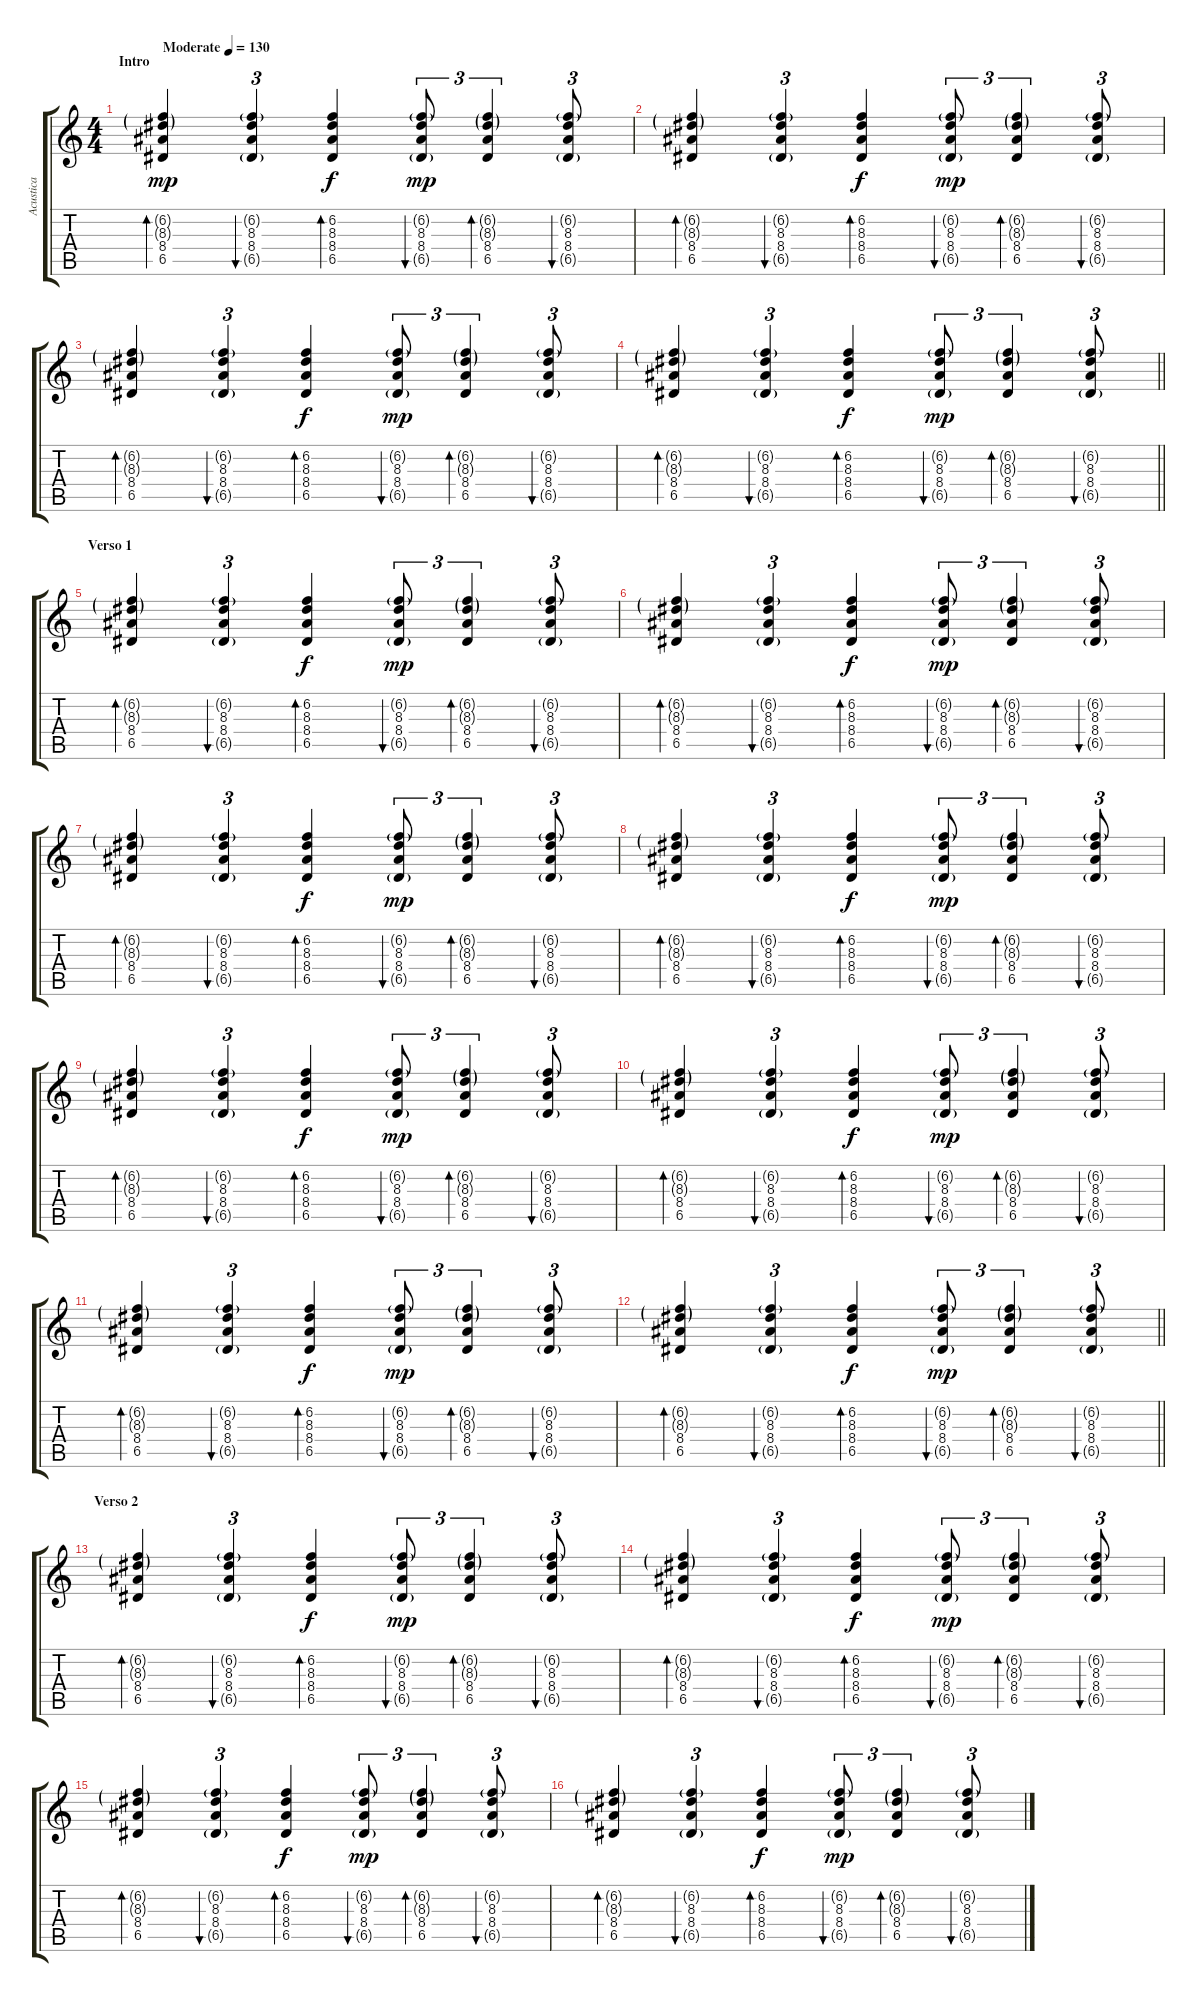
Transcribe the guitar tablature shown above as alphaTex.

\track ("Acustica" "Acustica") {instrument acousticguitarsteel}
\staff {score tabs}
\tuning (E4 B3 G3 D3 A2 E2) {hide}
\ts (4 4)
\section ("" "Intro")
\tempo (130 "Moderate")
\clef g2
\ks c
(6.2{g} 8.3{g} 8.4 6.5).4{bd 30 dy mp instrument acousticguitarsteel} (6.2{g} 8.3 8.4 6.5{g}).4{tu (3 2) bu 30} (6.2 8.3 8.4 6.5).4{bd 30 dy f} (6.2{g} 8.3 8.4 6.5{g}).8{tu (3 2) bu 30 dy mp} (6.2{g} 8.3{g} 8.4 6.5).4{tu (3 2) bd 30} (6.2{g} 8.3 8.4 6.5{g}).8{tu (3 2) bu 30} |
(6.2{g} 8.3{g} 8.4 6.5).4{bd 30} (6.2{g} 8.3 8.4 6.5{g}).4{tu (3 2) bu 30} (6.2 8.3 8.4 6.5).4{bd 30 dy f} (6.2{g} 8.3 8.4 6.5{g}).8{tu (3 2) bu 30 dy mp} (6.2{g} 8.3{g} 8.4 6.5).4{tu (3 2) bd 30} (6.2{g} 8.3 8.4 6.5{g}).8{tu (3 2) bu 30} |
(6.2{g} 8.3{g} 8.4 6.5).4{bd 30} (6.2{g} 8.3 8.4 6.5{g}).4{tu (3 2) bu 30} (6.2 8.3 8.4 6.5).4{bd 30 dy f} (6.2{g} 8.3 8.4 6.5{g}).8{tu (3 2) bu 30 dy mp} (6.2{g} 8.3{g} 8.4 6.5).4{tu (3 2) bd 30} (6.2{g} 8.3 8.4 6.5{g}).8{tu (3 2) bu 30} |
\barLineRight lightlight
(6.2{g} 8.3{g} 8.4 6.5).4{bd 30} (6.2{g} 8.3 8.4 6.5{g}).4{tu (3 2) bu 30} (6.2 8.3 8.4 6.5).4{bd 30 dy f} (6.2{g} 8.3 8.4 6.5{g}).8{tu (3 2) bu 30 dy mp} (6.2{g} 8.3{g} 8.4 6.5).4{tu (3 2) bd 30} (6.2{g} 8.3 8.4 6.5{g}).8{tu (3 2) bu 30} |
\section ("" "Verso 1")
(6.2{g} 8.3{g} 8.4 6.5).4{bd 30} (6.2{g} 8.3 8.4 6.5{g}).4{tu (3 2) bu 30} (6.2 8.3 8.4 6.5).4{bd 30 dy f} (6.2{g} 8.3 8.4 6.5{g}).8{tu (3 2) bu 30 dy mp} (6.2{g} 8.3{g} 8.4 6.5).4{tu (3 2) bd 30} (6.2{g} 8.3 8.4 6.5{g}).8{tu (3 2) bu 30} |
(6.2{g} 8.3{g} 8.4 6.5).4{bd 30} (6.2{g} 8.3 8.4 6.5{g}).4{tu (3 2) bu 30} (6.2 8.3 8.4 6.5).4{bd 30 dy f} (6.2{g} 8.3 8.4 6.5{g}).8{tu (3 2) bu 30 dy mp} (6.2{g} 8.3{g} 8.4 6.5).4{tu (3 2) bd 30} (6.2{g} 8.3 8.4 6.5{g}).8{tu (3 2) bu 30} |
(6.2{g} 8.3{g} 8.4 6.5).4{bd 30} (6.2{g} 8.3 8.4 6.5{g}).4{tu (3 2) bu 30} (6.2 8.3 8.4 6.5).4{bd 30 dy f} (6.2{g} 8.3 8.4 6.5{g}).8{tu (3 2) bu 30 dy mp} (6.2{g} 8.3{g} 8.4 6.5).4{tu (3 2) bd 30} (6.2{g} 8.3 8.4 6.5{g}).8{tu (3 2) bu 30} |
(6.2{g} 8.3{g} 8.4 6.5).4{bd 30} (6.2{g} 8.3 8.4 6.5{g}).4{tu (3 2) bu 30} (6.2 8.3 8.4 6.5).4{bd 30 dy f} (6.2{g} 8.3 8.4 6.5{g}).8{tu (3 2) bu 30 dy mp} (6.2{g} 8.3{g} 8.4 6.5).4{tu (3 2) bd 30} (6.2{g} 8.3 8.4 6.5{g}).8{tu (3 2) bu 30} |
(6.2{g} 8.3{g} 8.4 6.5).4{bd 30} (6.2{g} 8.3 8.4 6.5{g}).4{tu (3 2) bu 30} (6.2 8.3 8.4 6.5).4{bd 30 dy f} (6.2{g} 8.3 8.4 6.5{g}).8{tu (3 2) bu 30 dy mp} (6.2{g} 8.3{g} 8.4 6.5).4{tu (3 2) bd 30} (6.2{g} 8.3 8.4 6.5{g}).8{tu (3 2) bu 30} |
(6.2{g} 8.3{g} 8.4 6.5).4{bd 30} (6.2{g} 8.3 8.4 6.5{g}).4{tu (3 2) bu 30} (6.2 8.3 8.4 6.5).4{bd 30 dy f} (6.2{g} 8.3 8.4 6.5{g}).8{tu (3 2) bu 30 dy mp} (6.2{g} 8.3{g} 8.4 6.5).4{tu (3 2) bd 30} (6.2{g} 8.3 8.4 6.5{g}).8{tu (3 2) bu 30} |
(6.2{g} 8.3{g} 8.4 6.5).4{bd 30} (6.2{g} 8.3 8.4 6.5{g}).4{tu (3 2) bu 30} (6.2 8.3 8.4 6.5).4{bd 30 dy f} (6.2{g} 8.3 8.4 6.5{g}).8{tu (3 2) bu 30 dy mp} (6.2{g} 8.3{g} 8.4 6.5).4{tu (3 2) bd 30} (6.2{g} 8.3 8.4 6.5{g}).8{tu (3 2) bu 30} |
\barLineRight lightlight
(6.2{g} 8.3{g} 8.4 6.5).4{bd 30} (6.2{g} 8.3 8.4 6.5{g}).4{tu (3 2) bu 30} (6.2 8.3 8.4 6.5).4{bd 30 dy f} (6.2{g} 8.3 8.4 6.5{g}).8{tu (3 2) bu 30 dy mp} (6.2{g} 8.3{g} 8.4 6.5).4{tu (3 2) bd 30} (6.2{g} 8.3 8.4 6.5{g}).8{tu (3 2) bu 30} |
\section ("" "Verso 2")
(6.2{g} 8.3{g} 8.4 6.5).4{bd 30} (6.2{g} 8.3 8.4 6.5{g}).4{tu (3 2) bu 30} (6.2 8.3 8.4 6.5).4{bd 30 dy f} (6.2{g} 8.3 8.4 6.5{g}).8{tu (3 2) bu 30 dy mp} (6.2{g} 8.3{g} 8.4 6.5).4{tu (3 2) bd 30} (6.2{g} 8.3 8.4 6.5{g}).8{tu (3 2) bu 30} |
(6.2{g} 8.3{g} 8.4 6.5).4{bd 30} (6.2{g} 8.3 8.4 6.5{g}).4{tu (3 2) bu 30} (6.2 8.3 8.4 6.5).4{bd 30 dy f} (6.2{g} 8.3 8.4 6.5{g}).8{tu (3 2) bu 30 dy mp} (6.2{g} 8.3{g} 8.4 6.5).4{tu (3 2) bd 30} (6.2{g} 8.3 8.4 6.5{g}).8{tu (3 2) bu 30} |
(6.2{g} 8.3{g} 8.4 6.5).4{bd 30} (6.2{g} 8.3 8.4 6.5{g}).4{tu (3 2) bu 30} (6.2 8.3 8.4 6.5).4{bd 30 dy f} (6.2{g} 8.3 8.4 6.5{g}).8{tu (3 2) bu 30 dy mp} (6.2{g} 8.3{g} 8.4 6.5).4{tu (3 2) bd 30} (6.2{g} 8.3 8.4 6.5{g}).8{tu (3 2) bu 30} |
(6.2{g} 8.3{g} 8.4 6.5).4{bd 30} (6.2{g} 8.3 8.4 6.5{g}).4{tu (3 2) bu 30} (6.2 8.3 8.4 6.5).4{bd 30 dy f} (6.2{g} 8.3 8.4 6.5{g}).8{tu (3 2) bu 30 dy mp} (6.2{g} 8.3{g} 8.4 6.5).4{tu (3 2) bd 30} (6.2{g} 8.3 8.4 6.5{g}).8{tu (3 2) bu 30}
